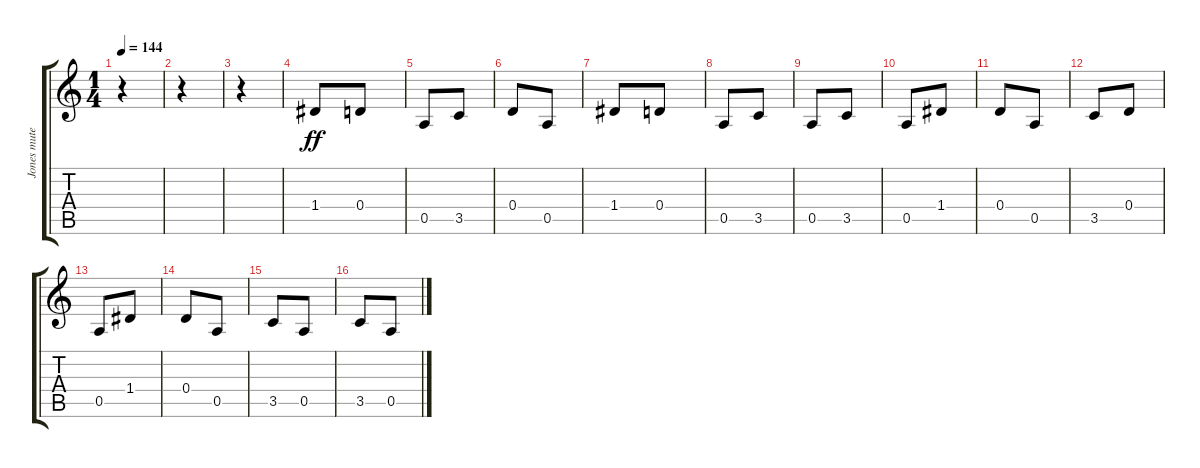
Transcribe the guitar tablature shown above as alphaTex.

\track ("Jones muted" "Jones mute") {instrument electricguitarmuted}
\staff {score tabs}
\tuning (E4 B3 G3 D3 A2 D2) {hide}
\ts (1 4)
\tempo 144
\clef g2
\ks c
r.4{dy ff} |
r.4 |
r.4 |
1.4.8 0.4.8 |
0.5.8 3.5.8 |
0.4.8 0.5.8 |
1.4.8 0.4.8 |
0.5.8 3.5.8 |
0.5.8 3.5.8 |
0.5.8 1.4.8 |
0.4.8 0.5.8 |
3.5.8 0.4.8 |
0.5.8 1.4.8 |
0.4.8 0.5.8 |
3.5.8 0.5.8 |
3.5.8 0.5.8
